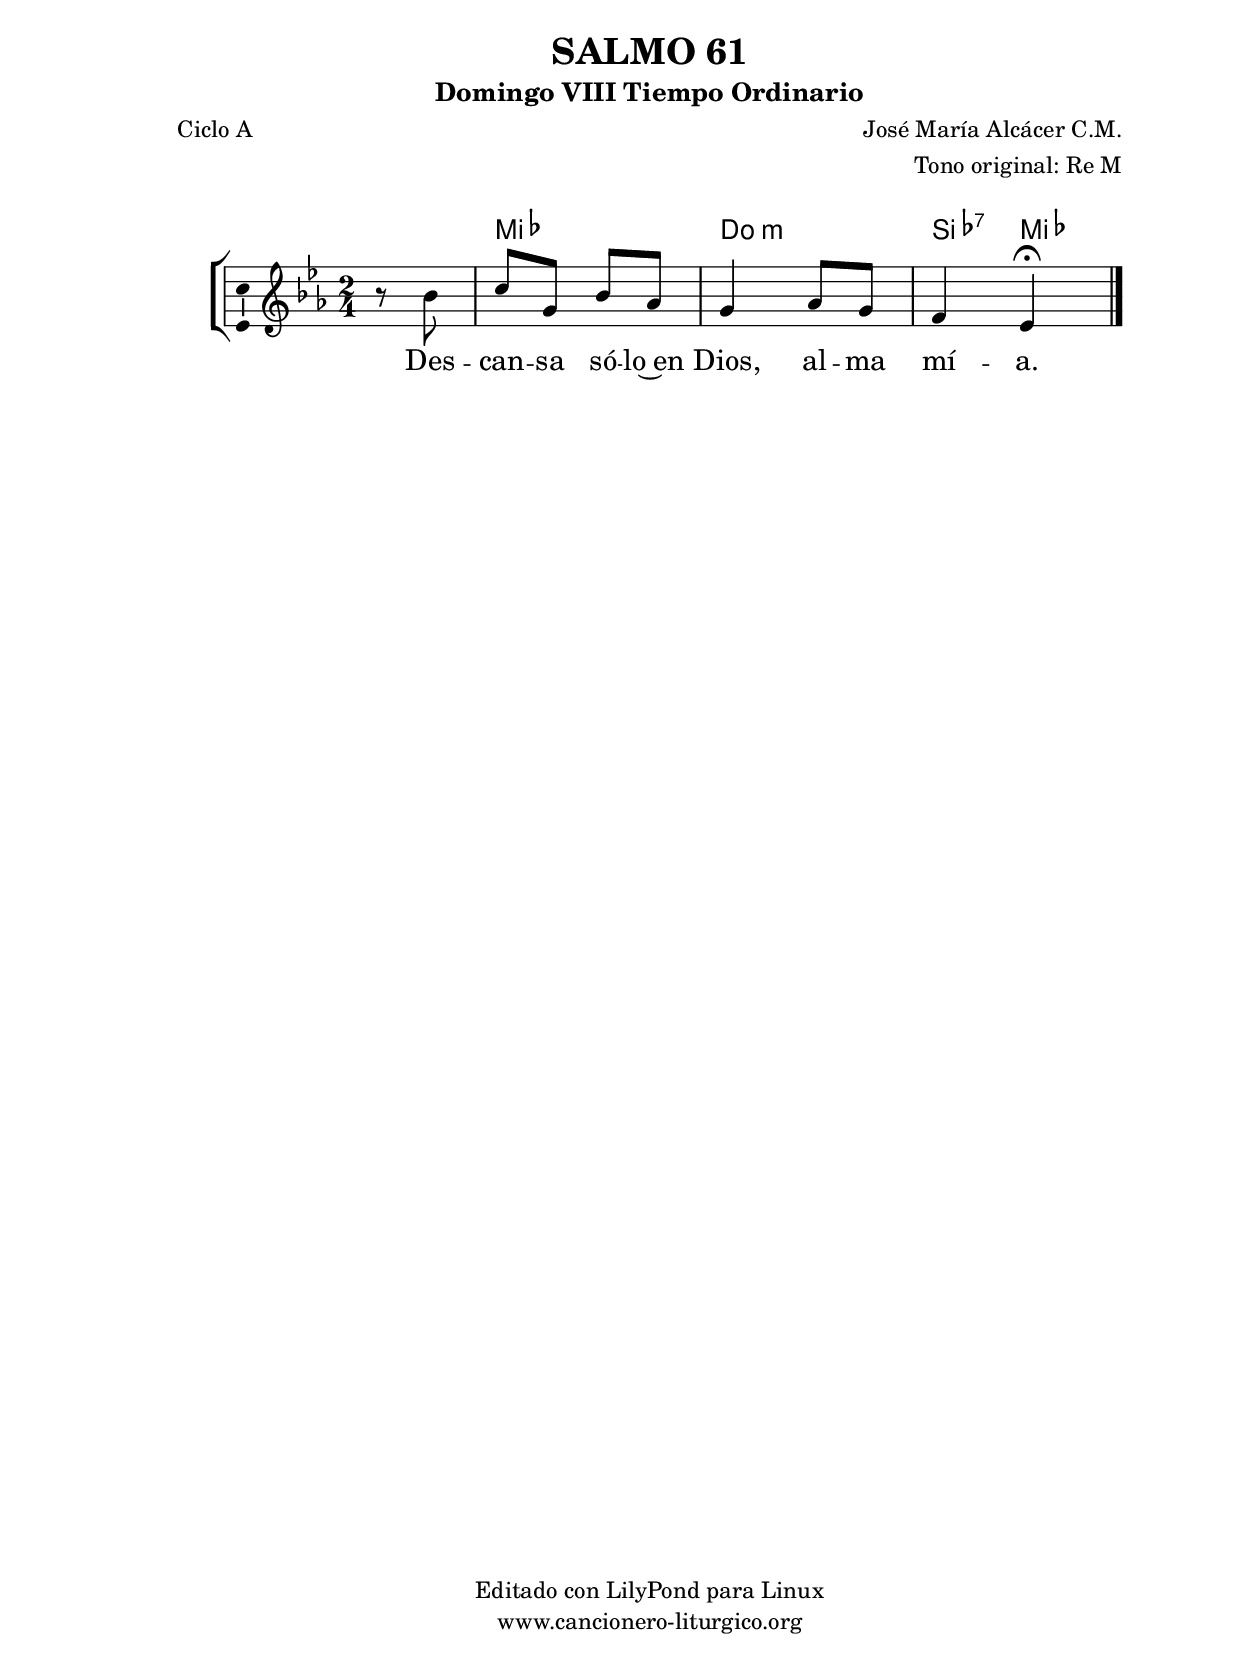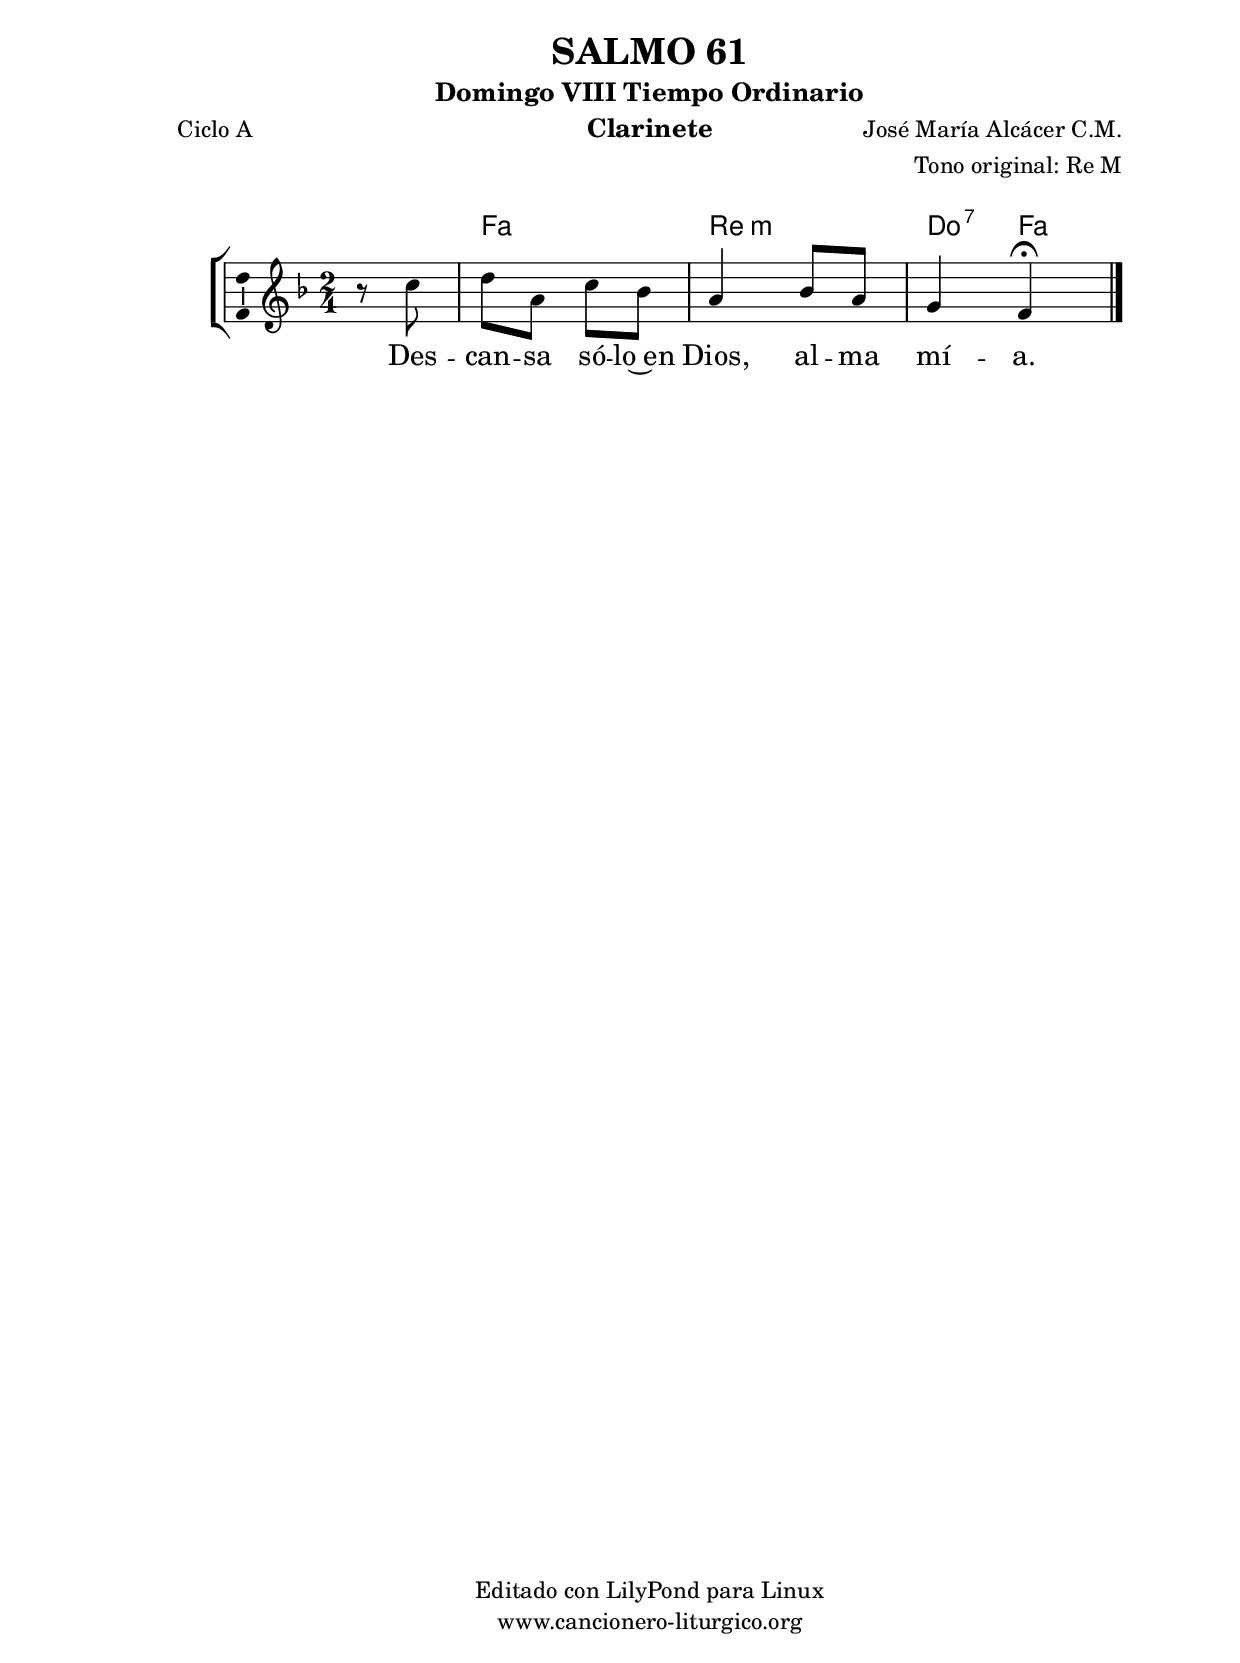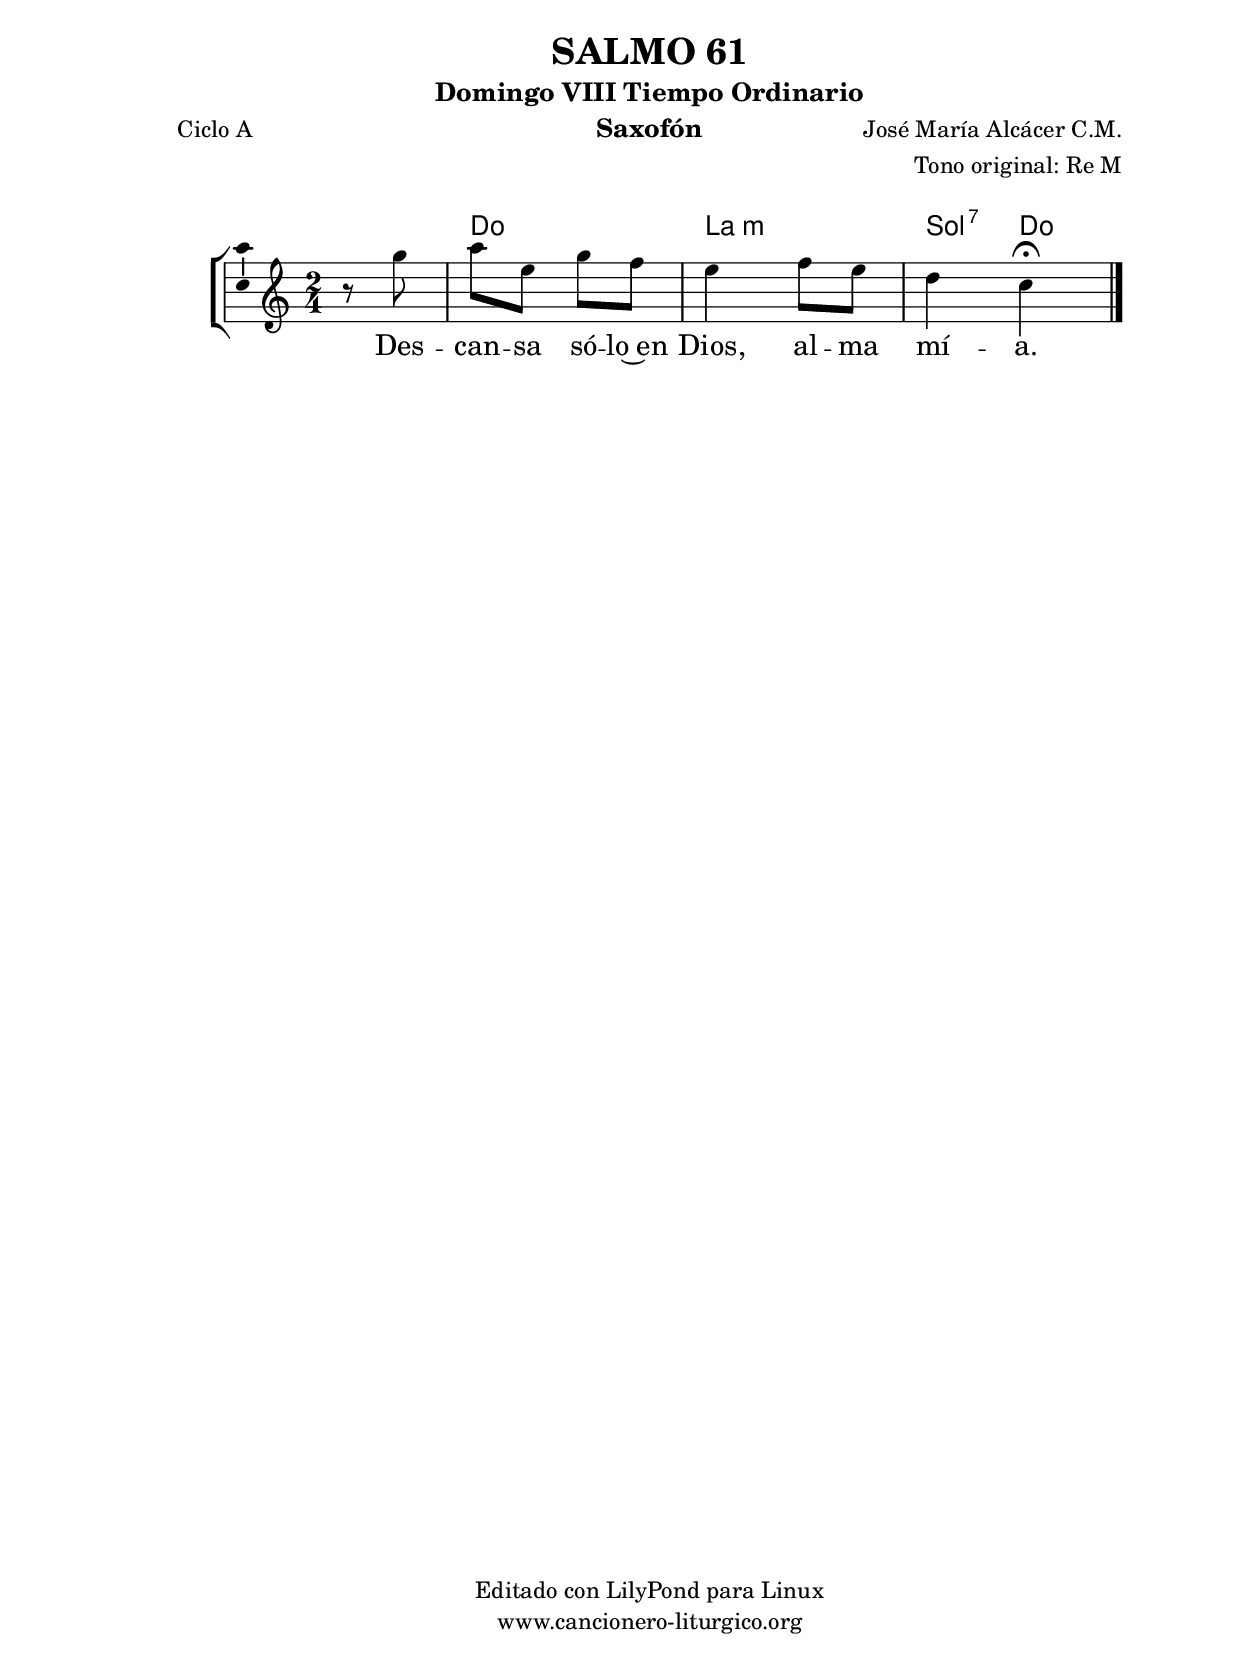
%
%para convertir .midi en .wav:
%timidity filename.midi -Ow -o finename.wav
%
%
%Para convertir de .wav a .mp3:
%lame -h -m j filename.wav
%
%
%para escuchar el midi:
%timidity nombrefichero.midi
%


%versión de lilypond para la que se ha escrito esta partitura:
\version "2.16.0"

	%Tamaño papel
	#(set-default-paper-size "a4")
	%Tamaño partitura
	#(set-global-staff-size 20)
	%No responde al pulsar sobre una nota
	#(ly:set-option 'point-and-click #f)

%parámetros del encabezamiento:
\header {
	title = "SALMO 61"
	subtitle = "Domingo VIII Tiempo Ordinario"
	composer = "José María Alcácer C.M."
	poet = "Ciclo A"
	meter = ""
	arranger = "Tono original: Re M"
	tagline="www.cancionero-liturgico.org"
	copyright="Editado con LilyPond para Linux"
	}

%parámetros asociados al papel:
\paper  {
	oddHeaderMarkup = \markup {\fill-line { \on-the-fly #not-first-page \fromproperty #'header:title \on-the-fly #not-first-page \fromproperty #'header:composer }}
	evenHeaderMarkup = \markup {\fill-line { \fromproperty #'header:composer \fromproperty #'header:title }}
	#(set-paper-size "a4")
	print-page-number = ##f
	first-page-number = 1
	print-first-page-number = ##f
%	head-separation = 3.0 \cm
	top-margin = 2.0 \cm
	bottom-margin = 0.5\cm
%%%	bottom-margin = -1.0\cm
	left-margin = 3.0 \cm
	line-width = 16.0 \cm 
	indent = 8\mm
	interscoreline = 2.\mm
	between-system-space = 15\mm
%	para que las partituras no llenen la hoja:
	ragged-bottom = ##t
%	idem para la última hoja:
	ragged-last-bottom = ##f
%	para que las partituras llenen el ancho del papel:
	ragged-last = ##f
	after-title-space = 2.5 \cm
%page-count=1
%system-count=8

	%Flexible Vertical Spacing
%	markup-markup-spacing =
%	#'((basic-distance . 15) (minimum-distance . 15) (padding . 3))
	markup-system-spacing =
	#'((basic-distance . 15) (minimum-distance . 15) (padding . 3))
	system-system-spacing =
	#'((basic-distance . 15) (minimum-distance . 15) (padding . 3))
	score-system-spacing =
	#'((basic-distance . 15) (minimum-distance . 15) (padding . 5))
%	top-system-spacing = % header
%	#'((basic-distance . 8) (minimum-distance . 0) (padding . 3))
%	top-markup-spacing =
%	#'((basic-distance . 20) (minimum-distance . 20) (padding . 3))
	last-bottom-spacing = % footer
	#'((basic-distance . 5) (minimum-distance . 5) (padding . 3))
%	score-markup-spacing =
%	#'((basic-distance . 16) (minimum-distance . 13) (padding . 3))

	}


%parámetros que afectan a toda la partitura:
global =  {
	%clave de sol (G):
	\clef G
	%armadura:
	\transpose d ees
	\key d \major
	\tempo 4=63
	\set Score.tempoHideNote = ##t
	}


acordes = {
	\italianChords
	\chordmode {
	\transpose d ees
{

s4
d2 b:m a4:7 d

	}
	}
}

melodia = 
	\transpose d ees
{
	\relative c''{
	\time 2/4

\partial4 r8 a8
b8 fis a g
fis4 g8 fis
e4 d \fermata

	\bar "|."
	}
	}


texto = \lyricmode {
Des -- can -- sa só -- lo~en Dios, al -- ma mí -- a.
	}


acordesStaff = \context ChordNames = acordesStaff <<
	\set chordChanges = ##t
	\acordes
	>>


vozStaff = \context Voice = vozStaff
\with {\consists "Ambitus_engraver"}
<<
%	\set Staff.instrumentName = ""
%	\set Staff.shortInstrumentName = ""
%	\set Staff.midiInstrument = #"clarinet"
%	\set Staff.midiInstrument = #"cello"
%	\set Staff.midiInstrument = #"flute"
	\set Staff.midiInstrument = #"electric guitar (jazz)"
%	\set Staff.midiInstrument = #"english horn"
%	\set Staff.midiInstrument = #"violin"
%	\set Staff.midiInstrument = #"glockenspiel"
	\set Staff.midiMinimumVolume = #0.7
	\set Staff.midiMaximumVolume = #0.9
	\global
	\melodia
	>>


textoStaff = \context Lyrics = textoStaff <<
	\lyricsto vozStaff \texto
	>>

\book {
	\score {
		\context ChoirStaff {
			\override StaffGroup.SystemStartBracket #'collapse-height = #1
			\override Score.SystemStartBar #'collapse-height = #1
			<<
			\acordesStaff
			\vozStaff
			\textoStaff
			>>
			}
		\layout {
	    		\context {
				\Lyrics
				\override LyricText #'font-size = #2
				}
	   		 \context {
				\Score
				%fontSize = #3
				\override StaffSymbol #'staff-space = #(magstep +3)
				%\override Beam #'thickness = #0.55
				%\override SpacingSpanner #'spacing-increment = #1.0
				%\override Slur #'height-limit = #1.5
				}
			}
		}
	\score {
		\unfoldRepeats
		\context ChoirStaff {
			<<
			\acordesStaff
			\vozStaff
			>>
			}
		\midi {
	  		\context {
	  			\Score
				tempoWholesPerMinute = #(ly:make-moment 70 4)
				}
			}
		}
	}

%Partitura para clarinete
#(define output-suffix "C")
\book {
	\header{
		instrument = "Clarinete"
		}
	\score {
		\context ChoirStaff {
			\override StaffGroup.SystemStartBracket #'collapse-height = #1
			\override Score.SystemStartBar #'collapse-height = #1
\transpose c d
			<<
			\acordesStaff
			\vozStaff
			\textoStaff
			>>
			}
		\layout {
	    		\context {
				\Lyrics
				\override LyricText #'font-size = #2
				}
	   		 \context {
				\Score
				%fontSize = #3
				\override StaffSymbol #'staff-space = #(magstep +3)
				%\override Beam #'thickness = #0.55
				%\override SpacingSpanner #'spacing-increment = #1.0
				%\override Slur #'height-limit = #1.5
				}
			}
		}
	}

%Partitura para saxofón
#(define output-suffix "S")
\book {
	\header{
		instrument = "Saxofón"
		}
	\score {
		\context ChoirStaff {
			\override StaffGroup.SystemStartBracket #'collapse-height = #1
			\override Score.SystemStartBar #'collapse-height = #1
\transpose c a
			<<
			\acordesStaff
			\vozStaff
			\textoStaff
			>>
			}
		\layout {
	    		\context {
				\Lyrics
				\override LyricText #'font-size = #2
				}
	   		 \context {
				\Score
				%fontSize = #3
				\override StaffSymbol #'staff-space = #(magstep +3)
				%\override Beam #'thickness = #0.55
				%\override SpacingSpanner #'spacing-increment = #1.0
				%\override Slur #'height-limit = #1.5
				}
			}
		}
	}

